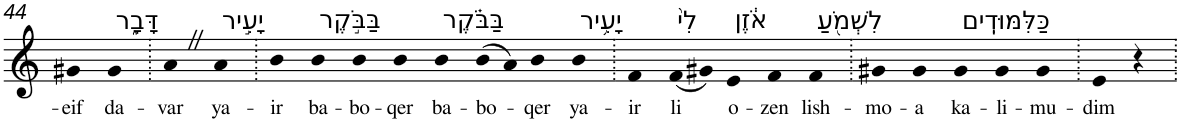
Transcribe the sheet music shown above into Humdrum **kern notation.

**kern	**text
*part1	*part1
*staff1	*staff1
*I"Piano	*
*I'Pno	*
!!LO:PB:g=z
*clefG2	*
*k[]	*
=44	=44
!	!LO:LY:b
4g#X	-eif
!LO:TX:a:t=דָּבָ֑ר	!
!	!LO:LY:b
4g#	da-
=45.	=45.
!	!LO:LY:b
4aZ	-var
!LO:TX:a:t=יָעִ֣יר	!
!	!LO:LY:b
4a	ya-
=46.	=46.
!	!LO:LY:b
4b	-ir
!LO:TX:a:t=בַּבֹּ֣קֶר	!
!	!LO:LY:b
4b	ba-
!	!LO:LY:b
4b	-bo-
!	!LO:LY:b
4b	-qer
!LO:TX:a:t=בַּבֹּ֗קֶר	!
!	!LO:LY:b
4b	ba-
!	!LO:LY:b
(8b	-bo-
8a)	.
!	!LO:LY:b
4b	-qer
!LO:TX:a:t=יָעִ֥יר	!
!	!LO:LY:b
4b	ya-
=47.	=47.
!	!LO:LY:b
4f	-ir
!LO:TX:a:t=לִי֙	!
!	!LO:LY:b
(8f	li
8g#X)	.
!LO:TX:a:t=אֹ֔זֶן	!
!	!LO:LY:b
4e	o-
!	!LO:LY:b
4f	-zen
!LO:TX:a:t=לִשְׁמֹ֖עַ	!
!	!LO:LY:b
4f	lish-
=48.	=48.
!	!LO:LY:b
4g#X	-mo-
!	!LO:LY:b
4g#	-a
!LO:TX:a:t=כַּלִּמּוּדִֽים	!
!	!LO:LY:b
4g#	ka-
!	!LO:LY:b
4g#	-li-
!	!LO:LY:b
4g#	-mu-
=49.	=49.
!	!LO:LY:b
4e	-dim
4r	.
=.	=.
*-	*-
